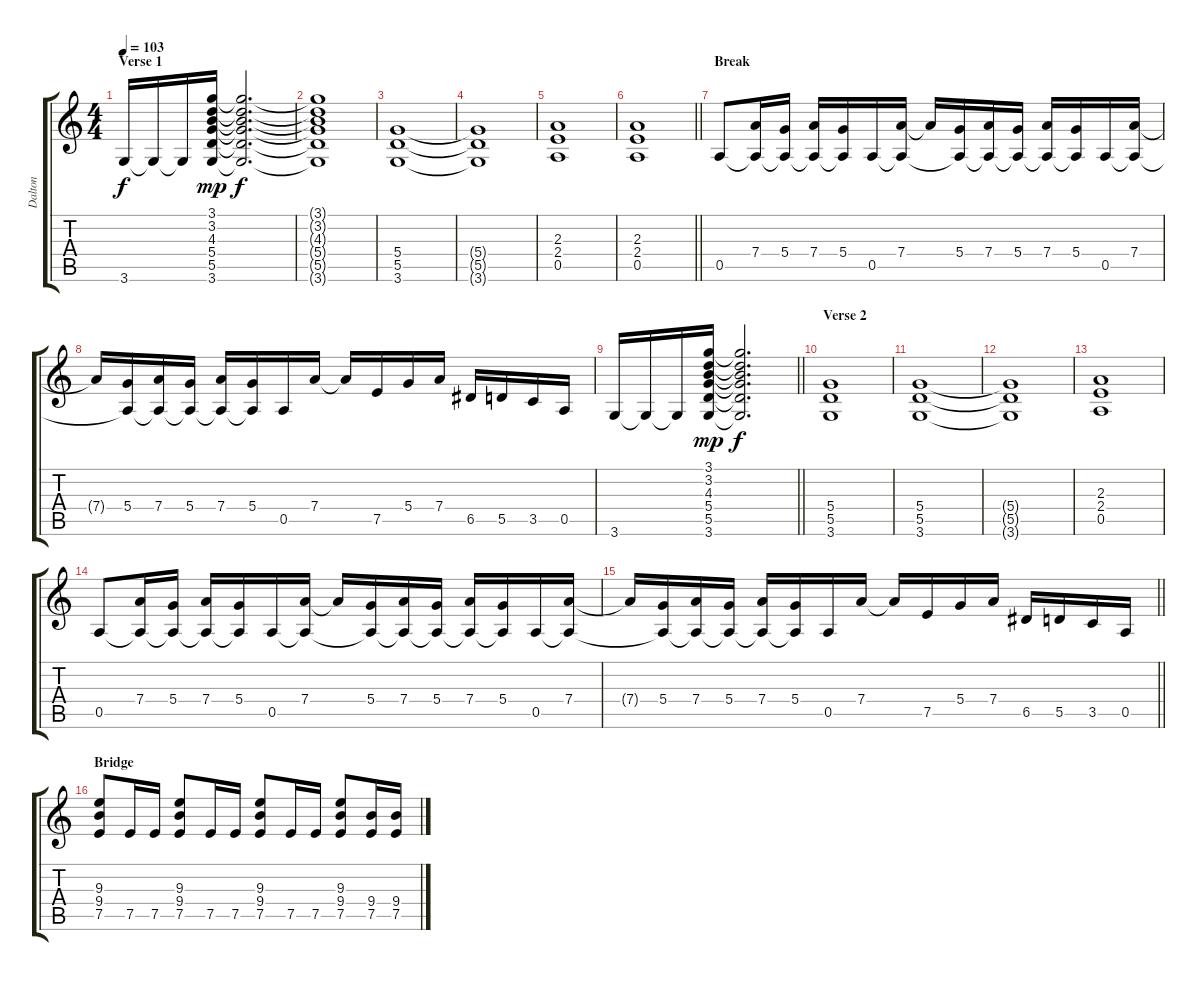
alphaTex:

\track ("Dalton" "Dalton") {instrument overdrivenguitar}
\staff {score tabs}
\tuning (E4 B3 G3 D3 A2 E2) {hide}
\ts (4 4)
\section ("" "Verse 1")
\tempo 103
\clef g2
\ks c
3.6.16{dy f} 3.6{t}.16 3.6{t}.16 (3.1 3.2 4.3 5.4 5.5 3.6).16{dy mp} (3.1{t} 3.2{t} 4.3{t} 5.4{t} 5.5{t} 3.6{t}).2{d dy f} |
(3.1{t} 3.2{t} 4.3{t} 5.4{t} 5.5{t} 3.6{t}).1 |
(5.4 5.5 3.6).1 |
(5.4{t} 5.5{t} 3.6{t}).1 |
(2.3 2.4 0.5).1 |
\barLineRight lightlight
(2.3 2.4 0.5).1 |
\section ("" "Break")
0.5.8 (7.4 0.5{t}).16 (5.4 0.5{t}).16 (7.4 0.5{t}).16 (5.4 0.5{t}).16 0.5.16 (7.4 0.5{t}).16 7.4{t}.16 (5.4 0.5{t}).16 (7.4 0.5{t}).16 (5.4 0.5{t}).16 (7.4 0.5{t}).16 (5.4 0.5{t}).16 0.5.16 (7.4 0.5{t}).16 |
7.4{t}.16 (5.4 0.5{t}).16 (7.4 0.5{t}).16 (5.4 0.5{t}).16 (7.4 0.5{t}).16 (5.4 0.5{t}).16 0.5.16 7.4.16 7.4{t}.16 7.5.16 5.4.16 7.4.16 6.5.16 5.5.16 3.5.16 0.5.16 |
\barLineRight lightlight
3.6.16 3.6{t}.16 3.6{t}.16 (3.1 3.2 4.3 5.4 5.5 3.6).16{dy mp} (3.1{t} 3.2{t} 4.3{t} 5.4{t} 5.5{t} 3.6{t}).2{d dy f} |
\section ("" "Verse 2")
(5.4 5.5 3.6).1 |
(5.4 5.5 3.6).1 |
(5.4{t} 5.5{t} 3.6{t}).1 |
(2.3 2.4 0.5).1 |
0.5.8 (7.4 0.5{t}).16 (5.4 0.5{t}).16 (7.4 0.5{t}).16 (5.4 0.5{t}).16 0.5.16 (7.4 0.5{t}).16 7.4{t}.16 (5.4 0.5{t}).16 (7.4 0.5{t}).16 (5.4 0.5{t}).16 (7.4 0.5{t}).16 (5.4 0.5{t}).16 0.5.16 (7.4 0.5{t}).16 |
\barLineRight lightlight
7.4{t}.16 (5.4 0.5{t}).16 (7.4 0.5{t}).16 (5.4 0.5{t}).16 (7.4 0.5{t}).16 (5.4 0.5{t}).16 0.5.16 7.4.16 7.4{t}.16 7.5.16 5.4.16 7.4.16 6.5.16 5.5.16 3.5.16 0.5.16 |
\section ("" "Bridge")
(9.3 9.4 7.5).8 7.5.16 7.5.16 (9.3 9.4 7.5).8 7.5.16 7.5.16 (9.3 9.4 7.5).8 7.5.16 7.5.16 (9.3 9.4 7.5).8 (9.4 7.5).16 (9.4 7.5).16
